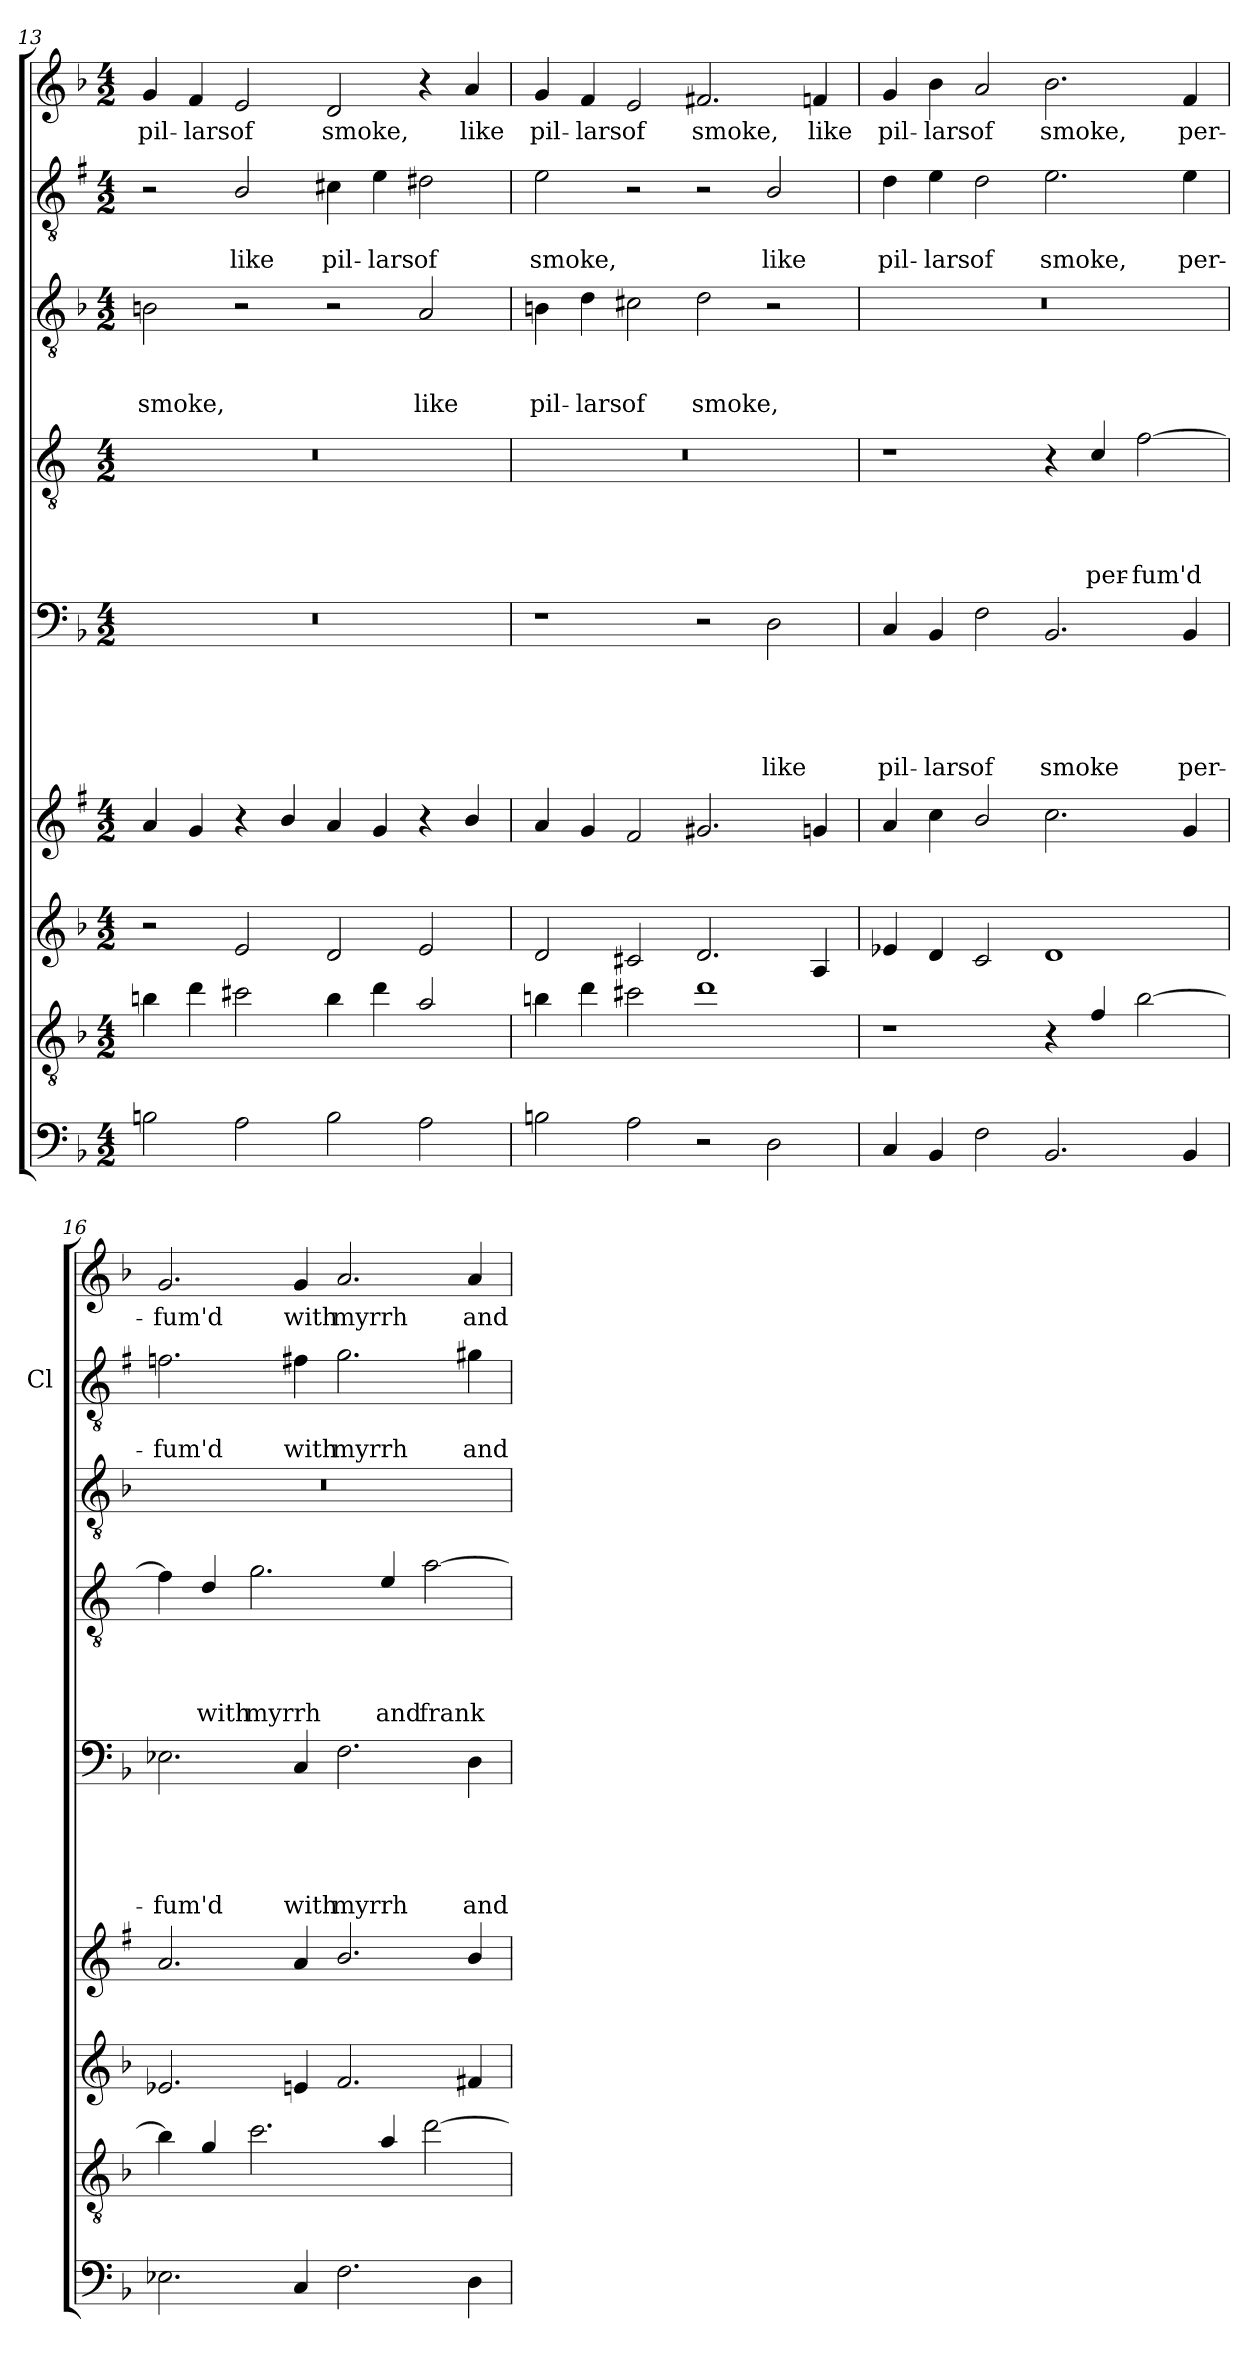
**kern	**kern	**kern	**kern	**kern	**text	**text	**text	**text	**text	**kern	**text	**text	**text	**text	**kern	**text	**text	**text	**kern	**text	**text	**kern	**text
*part9	*part8	*part7	*part6	*part5	*part5	*part5	*part5	*part5	*part5	*part4	*part4	*part4	*part4	*part4	*part3	*part3	*part3	*part3	*part2	*part2	*part2	*part1	*part1
*staff9	*staff8	*staff7	*staff6	*staff5	*staff5	*staff5	*staff5	*staff5	*staff5	*staff4	*staff4	*staff4	*staff4	*staff4	*staff3	*staff3	*staff3	*staff3	*staff2	*staff2	*staff2	*staff1	*staff1
*	*	*	*	*	*	*	*	*	*	*	*	*	*	*	*	*	*	*	*I'Cl	*	*	*	*
!!LO:PB:g=z
*clefF4	*clefGv2	*clefG2	*clefG2	*clefF4	*	*	*	*	*	*clefGv2	*	*	*	*	*clefGv2	*	*	*	*clefGv2	*	*	*clefG2	*
*	*ITrd8c14	*	*ITrd1c2	*	*	*	*	*	*	*ITrd4c7	*	*	*	*	*	*	*	*	*ITrd1c2	*	*	*	*
*k[b-]	*k[b-]	*k[b-]	*k[b-]	*k[b-]	*	*	*	*	*	*k[b-]	*	*	*	*	*k[b-]	*	*	*	*k[b-]	*	*	*k[b-]	*
*d:	*d:	*d:	*d:	*d:	*	*	*	*	*	*d:	*	*	*	*	*d:	*	*	*	*d:	*	*	*d:	*
*M4/2	*M4/2	*M4/2	*M4/2	*M4/2	*	*	*	*	*	*M4/2	*	*	*	*	*M4/2	*	*	*	*M4/2	*	*	*M4/2	*
=13	=13	=13	=13	=13	=13	=13	=13	=13	=13	=13	=13	=13	=13	=13	=13	=13	=13	=13	=13	=13	=13	=13	=13
!	!	!	!	!	!	!	!	!	!	!	!	!	!	!	!	!	!	!LO:LY:b	!	!	!	!	!LO:LY:b
2Bn\	4Bn\	2r	4g/	0r	.	.	.	.	.	0r	.	.	.	.	2Bn\	.	.	smoke,	2r	.	.	4g/	pil-
!	!	!	!	!	!	!	!	!	!	!	!	!	!	!	!	!	!	!	!	!	!	!	!LO:LY:b
.	4d\	.	4f/	.	.	.	.	.	.	.	.	.	.	.	.	.	.	.	.	.	.	4f/	-lars
!	!	!	!	!	!	!	!	!	!	!	!	!	!	!	!	!	!	!	!	!	!LO:LY:b	!	!LO:LY:b
2A\	2c#X\	2e/	4r	.	.	.	.	.	.	.	.	.	.	.	2r	.	.	.	2A/	.	like	2e/	of
.	.	.	4a/	.	.	.	.	.	.	.	.	.	.	.	.	.	.	.	.	.	.	.	.
!	!	!	!	!	!	!	!	!	!	!	!	!	!	!	!	!	!	!	!	!	!LO:LY:b	!	!LO:LY:b
2B\	4B\	2d/	4g/	.	.	.	.	.	.	.	.	.	.	.	2r	.	.	.	4Bn\	.	pil-	2d/	smoke,
!	!	!	!	!	!	!	!	!	!	!	!	!	!	!	!	!	!	!	!	!	!LO:LY:b	!	!
.	4d\	.	4f/	.	.	.	.	.	.	.	.	.	.	.	.	.	.	.	4d\	.	-lars	.	.
!	!	!	!	!	!	!	!	!	!	!	!	!	!	!	!	!	!	!LO:LY:b	!	!	!LO:LY:b	!	!
2A\	2A/	2e/	4r	.	.	.	.	.	.	.	.	.	.	.	2A/	.	.	like	2c#X\	.	of	4r	.
!	!	!	!	!	!	!	!	!	!	!	!	!	!	!	!	!	!	!	!	!	!	!	!LO:LY:b
.	.	.	4a/	.	.	.	.	.	.	.	.	.	.	.	.	.	.	.	.	.	.	4a/	like
=14	=14	=14	=14	=14	=14	=14	=14	=14	=14	=14	=14	=14	=14	=14	=14	=14	=14	=14	=14	=14	=14	=14	=14
!	!	!	!	!	!	!	!	!	!	!	!	!	!	!	!	!	!	!LO:LY:b	!	!	!LO:LY:b	!	!LO:LY:b
2Bn\	4Bn\	2d/	4g/	1r	.	.	.	.	.	0r	.	.	.	.	4Bn\	.	.	pil-	2d\	.	smoke,	4g/	pil-
!	!	!	!	!	!	!	!	!	!	!	!	!	!	!	!	!	!	!LO:LY:b	!	!	!	!	!LO:LY:b
.	4d\	.	4f/	.	.	.	.	.	.	.	.	.	.	.	4d\	.	.	-lars	.	.	.	4f/	-lars
!	!	!	!	!	!	!	!	!	!	!	!	!	!	!	!	!	!	!LO:LY:b	!	!	!	!	!LO:LY:b
2A\	2c#X\	2c#X/	2e/	.	.	.	.	.	.	.	.	.	.	.	2c#X\	.	.	of	2r	.	.	2e/	of
!	!	!	!	!	!	!	!	!	!	!	!	!	!	!	!	!	!	!LO:LY:b	!	!	!	!	!LO:LY:b
2r	1d	2.d/	2.f#X/	2r	.	.	.	.	.	.	.	.	.	.	2d\	.	.	smoke,	2r	.	.	2.f#X/	smoke,
!	!	!	!	!	!	!	!	!	!LO:LY:b	!	!	!	!	!	!	!	!	!	!	!	!LO:LY:b	!	!
2D\	.	.	.	2D\	.	.	.	.	like	.	.	.	.	.	2r	.	.	.	2A/	.	like	.	.
!	!	!	!	!	!	!	!	!	!	!	!	!	!	!	!	!	!	!	!	!	!	!	!LO:LY:b
.	.	4A/	4fn/	.	.	.	.	.	.	.	.	.	.	.	.	.	.	.	.	.	.	4fn/	like
=15	=15	=15	=15	=15	=15	=15	=15	=15	=15	=15	=15	=15	=15	=15	=15	=15	=15	=15	=15	=15	=15	=15	=15
!	!	!	!	!	!	!	!	!	!LO:LY:b	!	!	!	!	!	!	!	!	!	!	!	!LO:LY:b	!	!LO:LY:b
4C/	1r	4e-X/	4g/	4C/	.	.	.	.	pil-	1r	.	.	.	.	0r	.	.	.	4c\	.	pil-	4g/	pil-
!	!	!	!	!	!	!	!	!	!LO:LY:b	!	!	!	!	!	!	!	!	!	!	!	!LO:LY:b	!	!LO:LY:b
4BB-/	.	4d/	4b-\	4BB-/	.	.	.	.	-lars	.	.	.	.	.	.	.	.	.	4d\	.	-lars	4b-\	-lars
!	!	!	!	!	!	!	!	!	!LO:LY:b	!	!	!	!	!	!	!	!	!	!	!	!LO:LY:b	!	!LO:LY:b
2F\	.	2c/	2a/	2F\	.	.	.	.	of	.	.	.	.	.	.	.	.	.	2c\	.	of	2a/	of
!	!	!	!	!	!	!	!	!	!LO:LY:b	!	!	!	!	!	!	!	!	!	!	!	!LO:LY:b	!	!LO:LY:b
2.BB-/	4r	1d	2.b-\	2.BB-/	.	.	.	.	smoke	4r	.	.	.	.	.	.	.	.	2.d\	.	smoke,	2.b-\	smoke,
!	!	!	!	!	!	!	!	!	!	!	!	!	!	!LO:LY:b	!	!	!	!	!	!	!	!	!
.	4F/	.	.	.	.	.	.	.	.	4F/	.	.	.	per-	.	.	.	.	.	.	.	.	.
!	!	!	!	!	!	!	!	!	!	!	!	!	!	!LO:LY:b	!	!	!	!	!	!	!	!	!
.	[2B-\	.	.	.	.	.	.	.	.	[2B-\	.	.	.	-fum'd	.	.	.	.	.	.	.	.	.
!	!	!	!	!	!	!	!	!	!LO:LY:b	!	!	!	!	!	!	!	!	!	!	!	!LO:LY:b	!	!LO:LY:b
4BB-/	.	.	4f/	4BB-/	.	.	.	.	per-	.	.	.	.	.	.	.	.	.	4d\	.	per-	4f/	per-
=16	=16	=16	=16	=16	=16	=16	=16	=16	=16	=16	=16	=16	=16	=16	=16	=16	=16	=16	=16	=16	=16	=16	=16
!	!	!	!	!	!	!	!	!	!LO:LY:b	!	!	!	!	!	!	!	!	!	!	!	!LO:LY:b	!	!LO:LY:b
2.E-X\	4B-\]	2.e-X/	2.g/	2.E-X\	.	.	.	.	-fum'd	4B-\]	.	.	.	.	0r	.	.	.	2.e-X\	.	-fum'd	2.g/	-fum'd
!	!	!	!	!	!	!	!	!	!	!	!	!	!	!LO:LY:b	!	!	!	!	!	!	!	!	!
.	4G/	.	.	.	.	.	.	.	.	4G/	.	.	.	with	.	.	.	.	.	.	.	.	.
!	!	!	!	!	!	!	!	!	!	!	!	!	!	!LO:LY:b	!	!	!	!	!	!	!	!	!
.	2.c\	.	.	.	.	.	.	.	.	2.c\	.	.	.	myrrh	.	.	.	.	.	.	.	.	.
!	!	!	!	!	!	!	!	!	!LO:LY:b	!	!	!	!	!	!	!	!	!	!	!	!LO:LY:b	!	!LO:LY:b
4C/	.	4en/	4g/	4C/	.	.	.	.	with	.	.	.	.	.	.	.	.	.	4en\	.	with	4g/	with
!	!	!	!	!	!	!	!	!	!LO:LY:b	!	!	!	!	!	!	!	!	!	!	!	!LO:LY:b	!	!LO:LY:b
2.F\	.	2.f/	2.a/	2.F\	.	.	.	.	myrrh	.	.	.	.	.	.	.	.	.	2.f\	.	myrrh	2.a/	myrrh
!	!	!	!	!	!	!	!	!	!	!	!	!	!	!LO:LY:b	!	!	!	!	!	!	!	!	!
.	4A/	.	.	.	.	.	.	.	.	4A/	.	.	.	and	.	.	.	.	.	.	.	.	.
!	!	!	!	!	!	!	!	!	!	!	!	!	!	!LO:LY:b	!	!	!	!	!	!	!	!	!
.	[2d\	.	.	.	.	.	.	.	.	[2d\	.	.	.	frank-	.	.	.	.	.	.	.	.	.
!	!	!	!	!	!	!	!	!	!LO:LY:b	!	!	!	!	!	!	!	!	!	!	!	!LO:LY:b	!	!LO:LY:b
4D\	.	4f#X/	4a/	4D\	.	.	.	.	and	.	.	.	.	.	.	.	.	.	4f#X\	.	and	4a/	and
=	=	=	=	=	=	=	=	=	=	=	=	=	=	=	=	=	=	=	=	=	=	=	=
*-	*-	*-	*-	*-	*-	*-	*-	*-	*-	*-	*-	*-	*-	*-	*-	*-	*-	*-	*-	*-	*-	*-	*-
